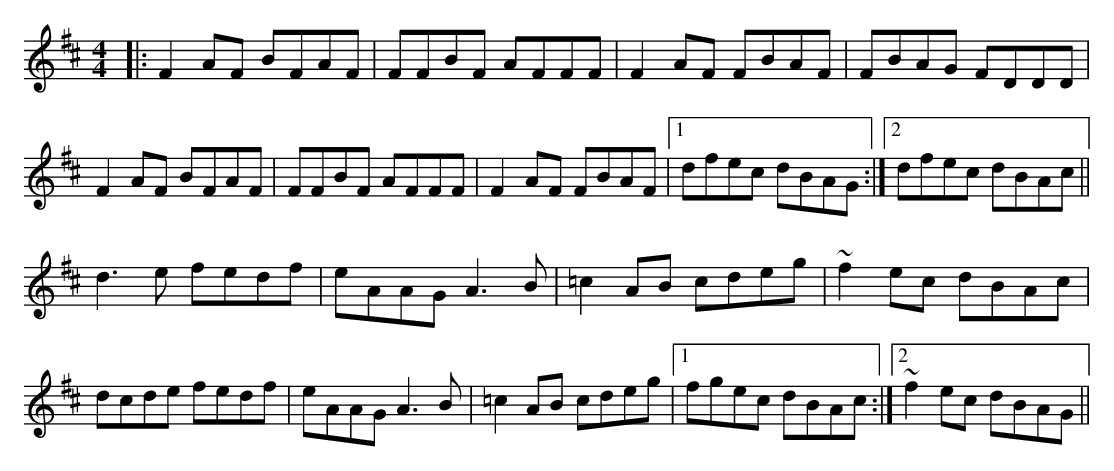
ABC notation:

X:1
M:4/4
K:D
|:F2AF BFAF|FFBF AFFF|F2AF FBAF|FBAG FDDD|
F2AF BFAF|FFBF AFFF|F2AF FBAF|1 dfec dBAG:|2 dfec dBAc||
d3e fedf|eAAG A3B|=c2AB cdeg|~f2ec dBAc|
dcde fedf|eAAG A3B|=c2AB cdeg|1 fgec dBAc:|2 ~f2ec dBAG||
